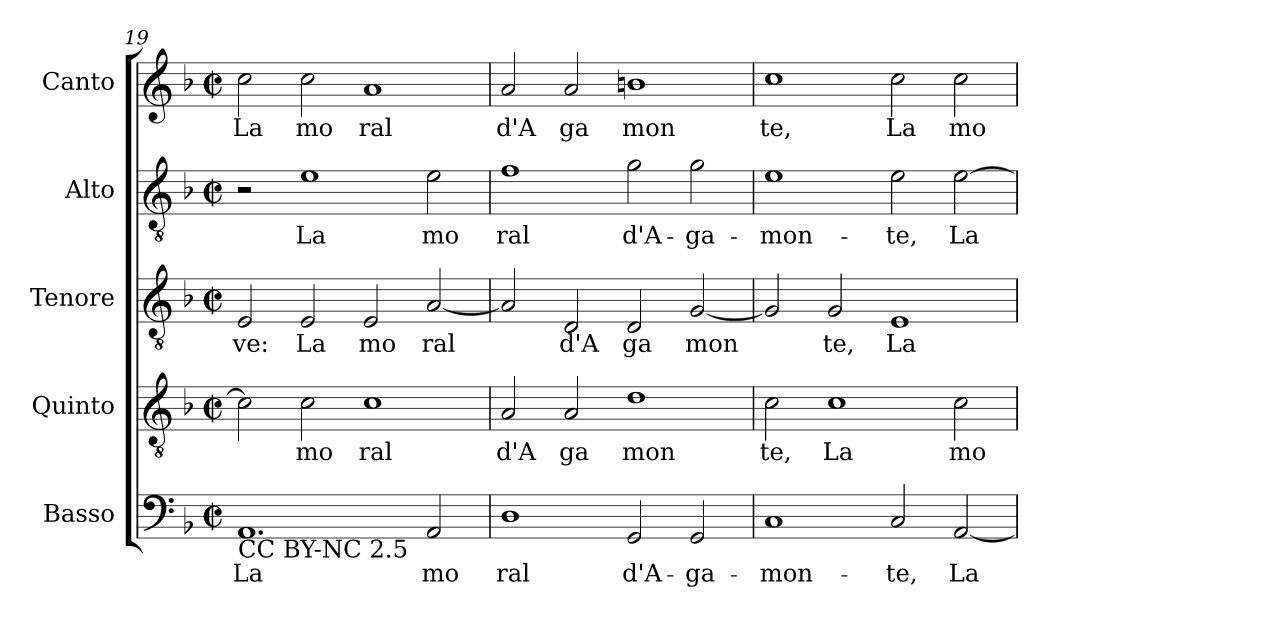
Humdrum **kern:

**kern	**text	**kern	**text	**kern	**text	**kern	**text	**kern	**text
*part5	*part5	*part4	*part4	*part3	*part3	*part2	*part2	*part1	*part1
*staff5	*staff5	*staff4	*staff4	*staff3	*staff3	*staff2	*staff2	*staff1	*staff1
*I"Basso	*	*I"Quinto	*	*I"Tenore	*	*I"Alto	*	*I"Canto	*
*clefF4	*	*clefGv2	*	*clefGv2	*	*clefGv2	*	*clefG2	*
*k[b-]	*	*k[b-]	*	*k[b-]	*	*k[b-]	*	*k[b-]	*
*F:	*	*F:	*	*F:	*	*F:	*	*F:	*
*M2/2	*	*M2/2	*	*M2/2	*	*M2/2	*	*M2/2	*
*met(c|)	*	*met(c|)	*	*met(c|)	*	*met(c|)	*	*met(c|)	*
=19	=19	=19	=19	=19	=19	=19	=19	=19	=19
!LO:TX:b:t=CC BY-NC 2.5	!	!	!	!	!	!	!	!	!
!	!LO:LY:b:cj	!	!LO:LY:b:cj	!	!LO:LY:b:cj	!	!	!	!LO:LY:b:cj
1.AA	La	2c\]	.	2E/	ve:	2r	.	2cc\	La
!	!	!	!LO:LY:b:cj	!	!LO:LY:b:cj	!	!LO:LY:b:cj	!	!LO:LY:b:cj
.	.	2c\	mo	2E/	La	1e	La	2cc\	mo
!	!	!	!LO:LY:b:cj	!	!LO:LY:b:cj	!	!	!	!LO:LY:b:cj
.	.	1c	ral	2E/	mo	.	.	1a	ral
!	!LO:LY:b:cj	!	!	!	!LO:LY:b:cj	!	!LO:LY:b:cj	!	!
2AA/	mo	.	.	[>2A/	ral	2e\	mo	.	.
!!LO:PB:g=z
=20	=20	=20	=20	=20	=20	=20	=20	=20	=20
!	!LO:LY:b:cj	!	!LO:LY:b:cj	!	!LO:LY:b:cj	!	!LO:LY:b:cj	!	!LO:LY:b:cj
1D	ral	2A/	d'A	2A/]	.	1f	ral	2a/	d'A
!	!	!	!LO:LY:b:cj	!	!LO:LY:b:cj	!	!	!	!LO:LY:b:cj
.	.	2A/	ga	2D/	d'A	.	.	2a/	ga
!	!LO:LY:b:cj	!	!LO:LY:b:cj	!	!LO:LY:b:cj	!	!LO:LY:b:cj	!	!LO:LY:b:cj
2GG/	d'A-	1d	mon	2D/	ga	2g\	d'A-	1bn	mon
!	!LO:LY:b:cj	!	!	!	!LO:LY:b:cj	!	!LO:LY:b:cj	!	!
2GG/	-ga-	.	.	[<2G/	mon	2g\	-ga-	.	.
=21	=21	=21	=21	=21	=21	=21	=21	=21	=21
!	!LO:LY:b:cj	!	!LO:LY:b:cj	!	!LO:LY:b:cj	!	!LO:LY:b:cj	!	!LO:LY:b:cj
1C	-mon-	2c\	te,	2G/]	.	1e	-mon-	1cc	te,
!	!	!	!LO:LY:b:cj	!	!LO:LY:b:cj	!	!	!	!
.	.	1c	La	2G/	te,	.	.	.	.
!	!LO:LY:b:cj	!	!	!	!LO:LY:b:cj	!	!LO:LY:b:cj	!	!LO:LY:b:cj
2C/	-te,	.	.	1E	La	2e\	-te,	2cc\	La
!	!LO:LY:b:cj	!	!LO:LY:b:cj	!	!	!	!LO:LY:b:cj	!	!LO:LY:b:cj
[<2AA/	La-	2c\	mo	.	.	[>2e\	La-	2cc\	mo
=	=	=	=	=	=	=	=	=	=
*-	*-	*-	*-	*-	*-	*-	*-	*-	*-
